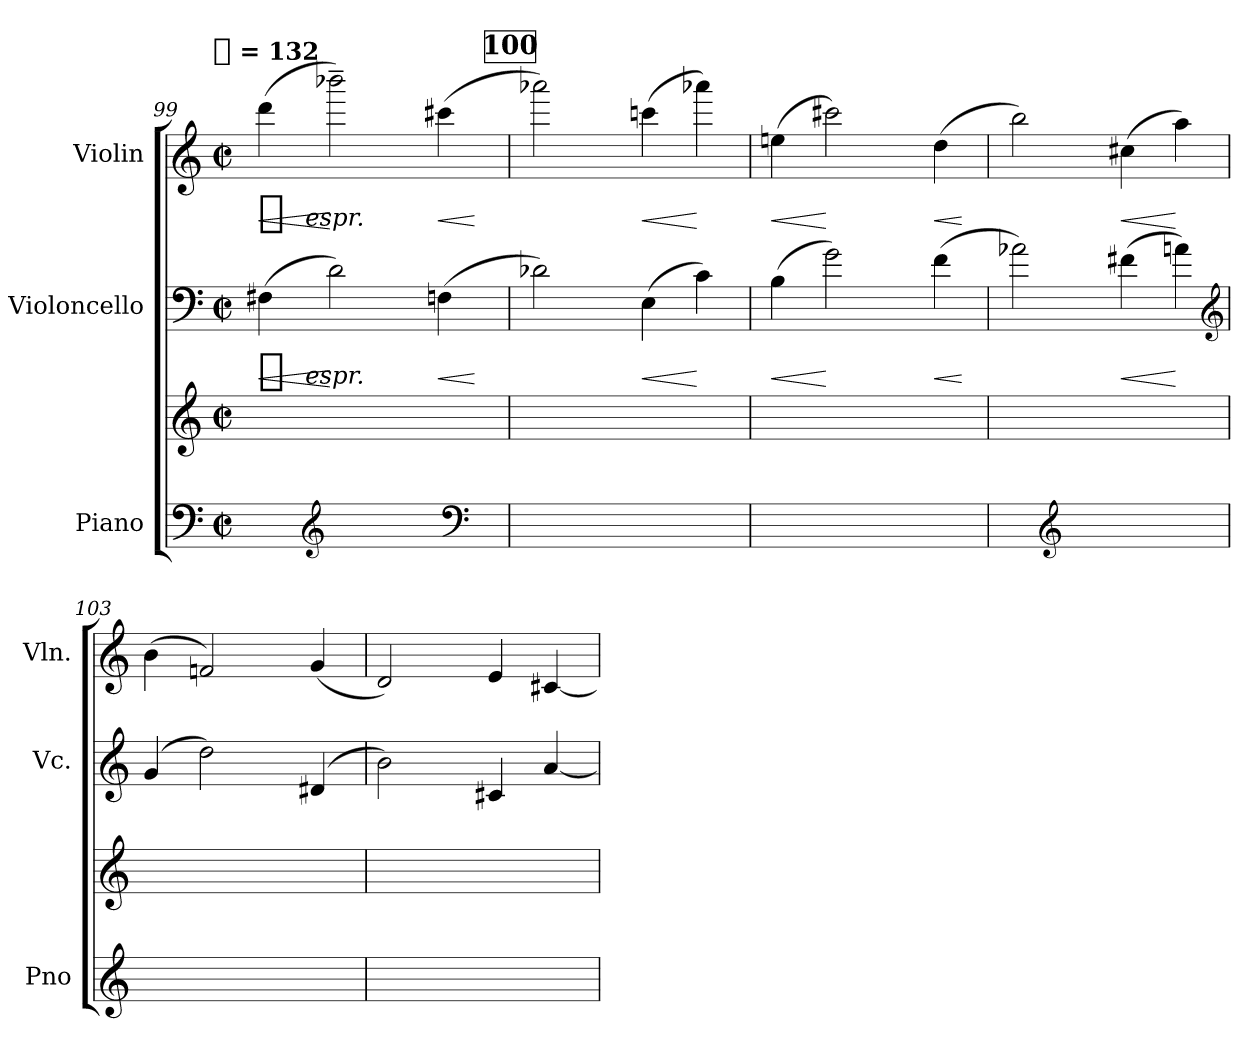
**kern	**kern	**kern	**dynam	**kern	**dynam
*part3	*part3	*part2	*part2	*part1	*part1
*staff4	*staff3	*staff2	*staff2	*staff1	*staff1
*I"Piano	*	*I"Violoncello	*	*I"Violin	*
*I'Pno	*	*I'Vc.	*	*I'Vln.	*
*clefF4	*clefG2	*clefF4	*	*clefG2	*
*k[]	*k[]	*k[]	*	*k[]	*
*C:	*C:	*C:	*	*C:	*
!!LO:TX:omd:t=[half] = 132
*M2/2	*M2/2	*M2/2	*	*M2/2	*
*met(c|)	*met(c|)	*met(c|)	*	*met(c|)	*
*MM264	*MM264	*MM264	*	*MM264	*
=99	=99	=99	=99	=99	=99
!	!	!	!LO:HP:b	!	!LO:HP:b
!	!	!	!LO:DY:n=1:t=%s espr.	!	!LO:DY:n=1:t=%s espr.
8ryy	8ryy	(4F#X	< f	(4ddd	< f
8ryy	8ryy	.	.	.	.
*clefG2	*	*	*	*	*
*	*8va	*	*	*	*
4ryy	4ryy	2d)	[	2bbb-X~)	[
4ryy	4ryy	.	.	.	.
!	!	!	!LO:HP:b	!	!LO:HP:b
4ryy	4ryy	(4Fn	<	(4ccc#X	<
*clefF4	*	*	*	*	*
.	.	.	[	.	[
!!LO:REH:place=s1:t=100
=100	=100	=100	=100	=100	=100
4ryy	4ryy	2d-X)	.	2aaa-X)	.
4ryy	4ryy	.	.	.	.
!	!	!	!LO:HP:b	!	!LO:HP:b
4ryy	4ryy	(4E	<	(4cccn	<
4ryy	4ryy	4c)	[	4aaa-X)	[
=101	=101	=101	=101	=101	=101
!	!	!	!LO:HP:b	!	!LO:HP:b
4ryy	4ryy	(4B	<	(4een	<
4ryy	4ryy	2g)	[	2ccc#X)	[
4ryy	4ryy	.	.	.	.
!	!	!	!LO:HP:b	!	!LO:HP:b
4ryy	4ryy	(4f	<	(4dd	<
.	.	.	[	.	[
=102	=102	=102	=102	=102	=102
*	*X8va	*	*	*	*
4ryy	4ryy	2a-X)	.	2bb)	.
*clefG2	*	*	*	*	*
4ryy	4ryy	.	.	.	.
!	!	!	!LO:HP:b	!	!LO:HP:b
4ryy	4ryy	(4f#X	<	(4cc#X	<
4ryy	4ryy	4an)	[	4aa)	[
*	*	*clefG2	*	*	*
=103	=103	=103	=103	=103	=103
4ryy	4ryy	(4g	.	(4b	.
4ryy	4ryy	2dd)	.	2fn)	.
4ryy	4ryy	.	.	.	.
4ryy	4ryy	(4d#X	.	(4g	.
=104	=104	=104	=104	=104	=104
4ryy	4ryy	2b)	.	2d)	.
4ryy	4ryy	.	.	.	.
4ryy	4ryy	4c#Xi	.	4ei	.
4ryy	4ryy	[4a	.	[4c#X	.
=	=	=	=	=	=
*-	*-	*-	*-	*-	*-
